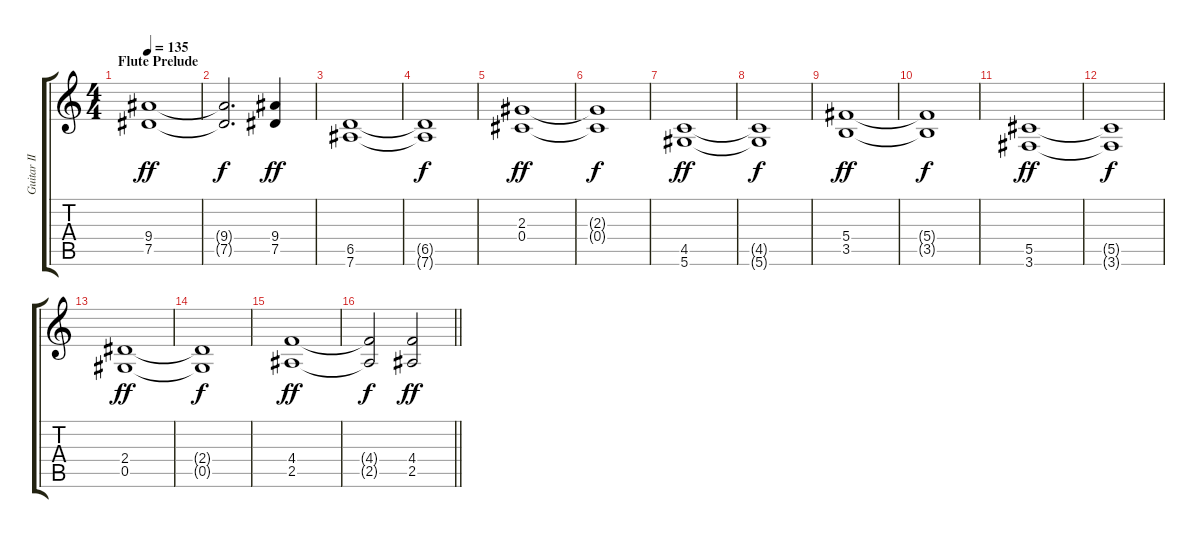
\track ("Guitar II" "Guitar II") {instrument distortionguitar}
\staff {score tabs}
\tuning (Eb4 Bb3 Gb3 Db3 Ab2 Eb2) {hide}
\ts (4 4)
\section ("" "Flute Prelude")
\tempo 135
\clef g2
\ks c
(9.4 7.5).1{dy ff} |
(9.4{t} 7.5{t}).2{d dy f} (9.4 7.5).4{dy ff} |
(6.5 7.6).1 |
(6.5{t} 7.6{t}).1{dy f} |
(2.3 0.4).1{dy ff} |
(2.3{t} 0.4{t}).1{dy f} |
(4.5 5.6).1{dy ff} |
(4.5{t} 5.6{t}).1{dy f} |
(5.4 3.5).1{dy ff} |
(5.4{t} 3.5{t}).1{dy f} |
(5.5 3.6).1{dy ff} |
(5.5{t} 3.6{t}).1{dy f} |
(2.4 0.5).1{dy ff} |
(2.4{t} 0.5{t}).1{dy f} |
(4.4 2.5).1{dy ff} |
\barLineRight lightlight
(4.4{t} 2.5{t}).2{dy f} (4.4 2.5).2{dy ff}
